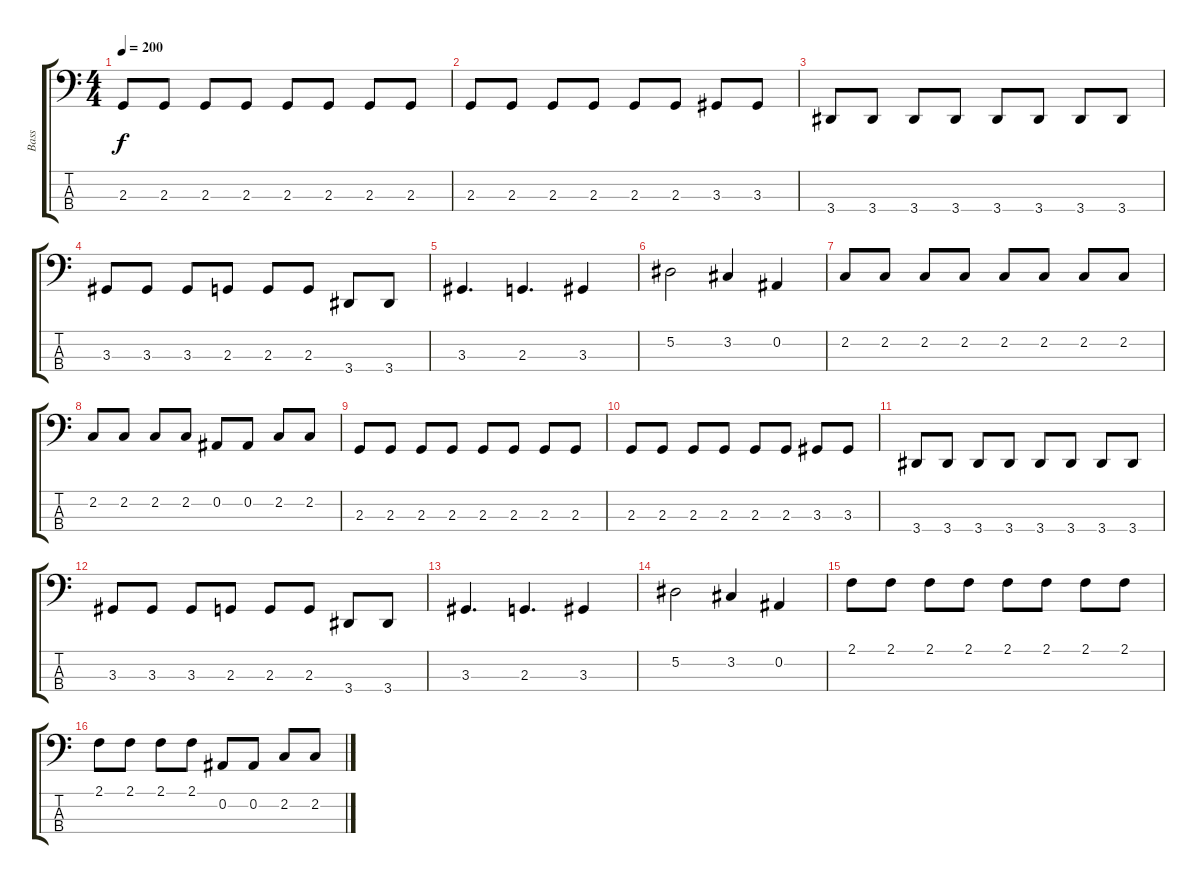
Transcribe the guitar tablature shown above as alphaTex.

\track ("Bass" "Bass") {instrument electricbassfinger}
\staff {score tabs}
\tuning (Eb2 Bb1 F1 C1) {hide}
\ts (4 4)
\tempo 200
\clef f4
\ks c
2.3.8{dy f} 2.3.8 2.3.8 2.3.8 2.3.8 2.3.8 2.3.8 2.3.8 |
2.3.8 2.3.8 2.3.8 2.3.8 2.3.8 2.3.8 3.3.8 3.3.8 |
3.4.8 3.4.8 3.4.8 3.4.8 3.4.8 3.4.8 3.4.8 3.4.8 |
3.3.8 3.3.8 3.3.8 2.3.8 2.3.8 2.3.8 3.4.8 3.4.8 |
3.3.4{d} 2.3.4{d} 3.3.4 |
5.2.2 3.2.4 0.2.4 |
2.2.8 2.2.8 2.2.8 2.2.8 2.2.8 2.2.8 2.2.8 2.2.8 |
2.2.8 2.2.8 2.2.8 2.2.8 0.2.8 0.2.8 2.2.8 2.2.8 |
2.3.8 2.3.8 2.3.8 2.3.8 2.3.8 2.3.8 2.3.8 2.3.8 |
2.3.8 2.3.8 2.3.8 2.3.8 2.3.8 2.3.8 3.3.8 3.3.8 |
3.4.8 3.4.8 3.4.8 3.4.8 3.4.8 3.4.8 3.4.8 3.4.8 |
3.3.8 3.3.8 3.3.8 2.3.8 2.3.8 2.3.8 3.4.8 3.4.8 |
3.3.4{d} 2.3.4{d} 3.3.4 |
5.2.2 3.2.4 0.2.4 |
2.1.8 2.1.8 2.1.8 2.1.8 2.1.8 2.1.8 2.1.8 2.1.8 |
2.1.8 2.1.8 2.1.8 2.1.8 0.2.8 0.2.8 2.2.8 2.2.8
